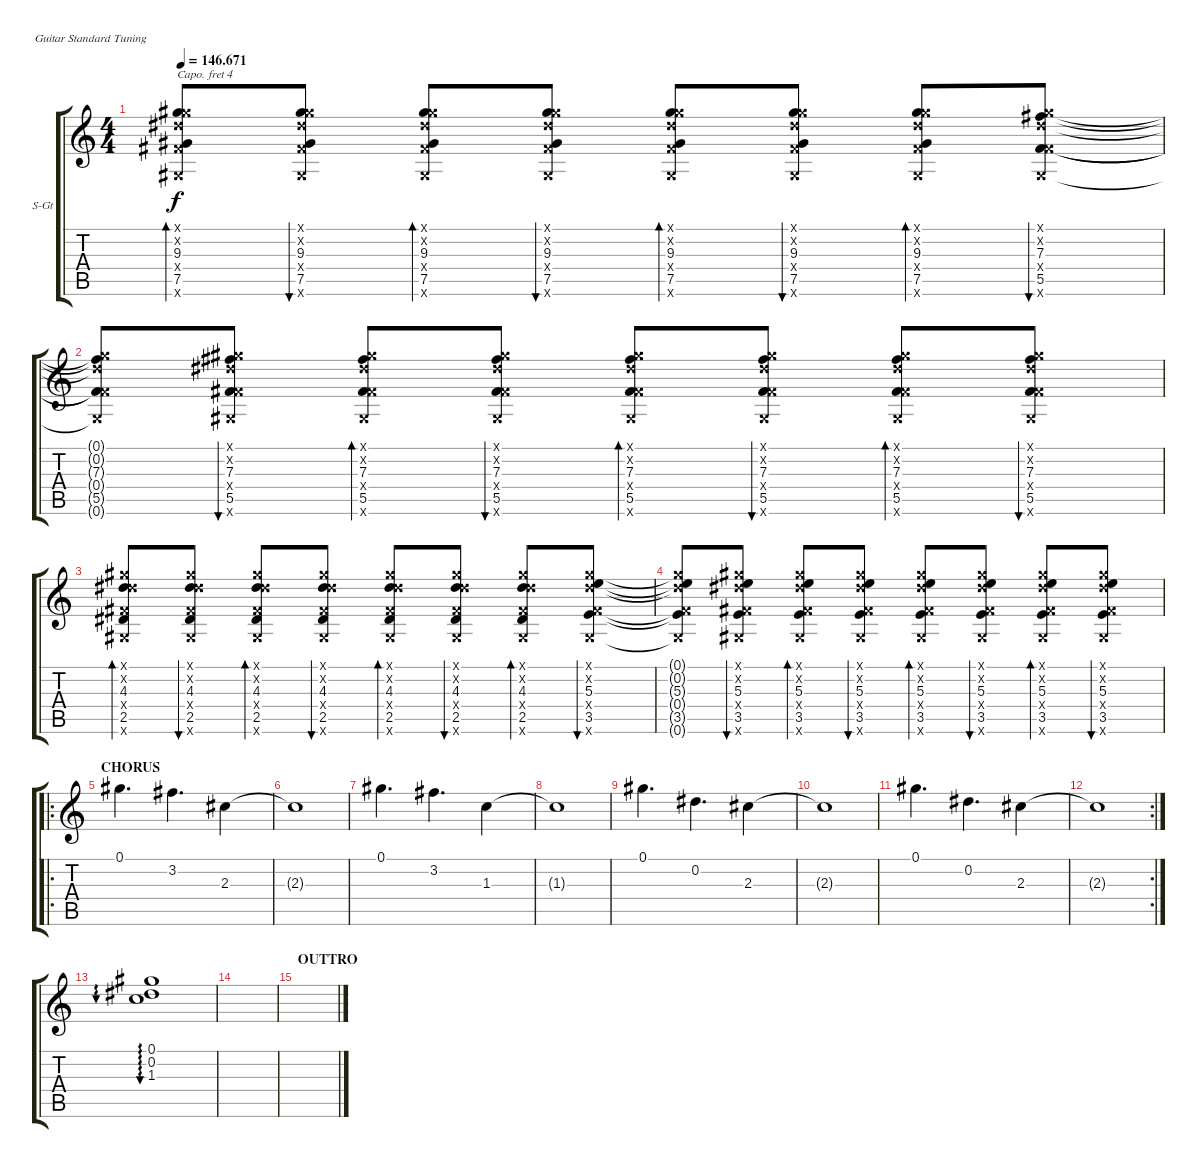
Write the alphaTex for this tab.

\defaultSystemsLayout 4
\bracketExtendMode groupsimilarinstruments
\firstSystemTrackNameOrientation horizontal
\otherSystemsTrackNameOrientation horizontal
\track ("Steel Guitar" "S-Gt") {instrument acousticguitarsteel}
\staff {score tabs}
\capo 4
\tuning (E4 B3 G3 D3 A2 E2)
\ts (4 4)
\tempo
146.671
\accidentals auto
\clef g2
\ottava regular
\simile none
\ks aminor
(7.5 9.3 0.4{x} 0.6{x} 0.2{x} 0.1{x}).8{bd 30 dy f} (7.5 9.3 0.4{x} 0.6{x} 0.2{x} 0.1{x}).8{bu 30} (7.5 9.3 0.4{x} 0.6{x} 0.2{x} 0.1{x}).8{bd 30} (7.5 9.3 0.4{x} 0.6{x} 0.2{x} 0.1{x}).8{bu 30} (7.5 9.3 0.4{x} 0.6{x} 0.2{x} 0.1{x}).8{bd 30} (7.5 9.3 0.4{x} 0.6{x} 0.2{x} 0.1{x}).8{bu 30} (7.5 9.3 0.4{x} 0.6{x} 0.2{x} 0.1{x}).8{bd 30} (5.5 7.3 0.4{x} 0.6{x} 0.2{x} 0.1{x}).8{bu 30} |
(5.5{t} 7.3{t} 0.4{x t} 0.6{x t} 0.2{x t} 0.1{x t}).8 (5.5 7.3 0.4{x} 0.6{x} 0.2{x} 0.1{x}).8{bu 30} (5.5 7.3 0.4{x} 0.6{x} 0.2{x} 0.1{x}).8{bd 30} (5.5 7.3 0.4{x} 0.6{x} 0.2{x} 0.1{x}).8{bu 30} (5.5 7.3 0.4{x} 0.6{x} 0.2{x} 0.1{x}).8{bd 30} (5.5 7.3 0.4{x} 0.6{x} 0.2{x} 0.1{x}).8{bu 30} (5.5 7.3 0.4{x} 0.6{x} 0.2{x} 0.1{x}).8{bd 30} (5.5 7.3 0.4{x} 0.6{x} 0.2{x} 0.1{x}).8{bu 30} |
(2.5 4.3 0.4{x} 0.6{x} 0.2{x} 0.1{x}).8{bd 30} (2.5 4.3 0.4{x} 0.6{x} 0.2{x} 0.1{x}).8{bu 30} (2.5 4.3 0.4{x} 0.6{x} 0.2{x} 0.1{x}).8{bd 30} (2.5 4.3 0.4{x} 0.6{x} 0.2{x} 0.1{x}).8{bu 30} (2.5 4.3 0.4{x} 0.6{x} 0.2{x} 0.1{x}).8{bd 30} (2.5 4.3 0.4{x} 0.6{x} 0.2{x} 0.1{x}).8{bu 30} (2.5 4.3 0.4{x} 0.6{x} 0.2{x} 0.1{x}).8{bd 30} (3.5 5.3 0.4{x} 0.6{x} 0.2{x} 0.1{x}).8{bu 30} |
(3.5{t} 5.3{t} 0.4{x t} 0.6{x t} 0.2{x t} 0.1{x t}).8 (3.5 5.3 0.4{x} 0.6{x} 0.2{x} 0.1{x}).8{bu 30} (3.5 5.3 0.4{x} 0.6{x} 0.2{x} 0.1{x}).8{bd 30} (3.5 5.3 0.4{x} 0.6{x} 0.2{x} 0.1{x}).8{bu 30} (3.5 5.3 0.4{x} 0.6{x} 0.2{x} 0.1{x}).8{bd 30} (3.5 5.3 0.4{x} 0.6{x} 0.2{x} 0.1{x}).8{bu 30} (3.5 5.3 0.4{x} 0.6{x} 0.2{x} 0.1{x}).8{bd 30} (3.5 5.3 0.4{x} 0.6{x} 0.2{x} 0.1{x}).8{bu 30} |
\ro
\section ("" "CHORUS")
0.1.4{d} 3.2.4{d} 2.3.4 |
2.3{t}.1 |
0.1.4{d} 3.2.4{d} 1.3.4 |
1.3{t}.1 |
0.1.4{d} 0.2.4{d} 2.3.4 |
2.3{t}.1 |
0.1.4{d} 0.2.4{d} 2.3.4 |
\rc 2
2.3{t}.1 |
(0.1 0.2 1.3).1{au 0} |
|
\section ("" "OUTTRO")
